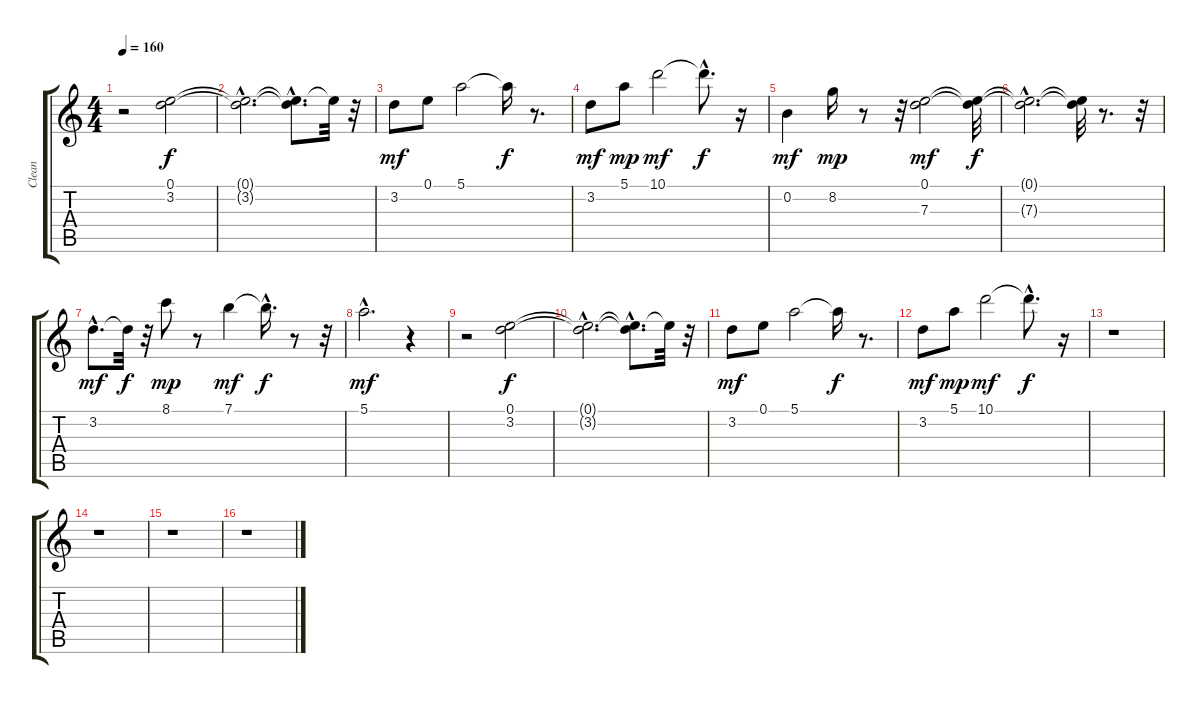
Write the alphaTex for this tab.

\track ("Clean" "Clean") {instrument electricguitarclean}
\staff {score tabs}
\tuning (E4 B3 G3 D3 A2 E2) {hide}
\ts (4 4)
\tempo 160
\clef g2
\ks c
r.2{dy mf} (0.1 3.2).2{dy f} |
(0.1{hac t} 3.2{hac t}).2{d} (0.1{hac t} 3.2{hac t}).8{d} 0.1{t}.32 r.32 |
3.2.8{dy mf} 0.1.8 5.1.2 5.1{t}.16{dy f} r.8{d} |
3.2.8{dy mf} 5.1.8{dy mp} 10.1.2{dy mf} 10.1{hac t}.8{d dy f} r.16 |
0.2.4{dy mf} 8.2.16{dy mp} r.8 r.32 (0.1 7.3).2{dy mf} (0.1{t} 7.3{t}).32{dy f} |
(0.1{hac t} 7.3{hac t}).2{d} (0.1{t} 7.3{t}).32 r.8{d} r.32 |
3.2{hac}.8{d dy mf} 3.2{t}.32{dy f} r.32 8.1.8{dy mp} r.8 7.1.4{dy mf} 7.1{hac t}.16{d dy f} r.8 r.32 |
5.1{hac}.2{d dy mf} r.4 |
r.2 (0.1 3.2).2{dy f} |
(0.1{hac t} 3.2{hac t}).2{d} (0.1{hac t} 3.2{hac t}).8{d} 0.1{t}.32 r.32 |
3.2.8{dy mf} 0.1.8 5.1.2 5.1{t}.16{dy f} r.8{d} |
3.2.8{dy mf} 5.1.8{dy mp} 10.1.2{dy mf} 10.1{hac t}.8{d dy f} r.16 |
r.1 |
r.1 |
r.1 |
r.1
